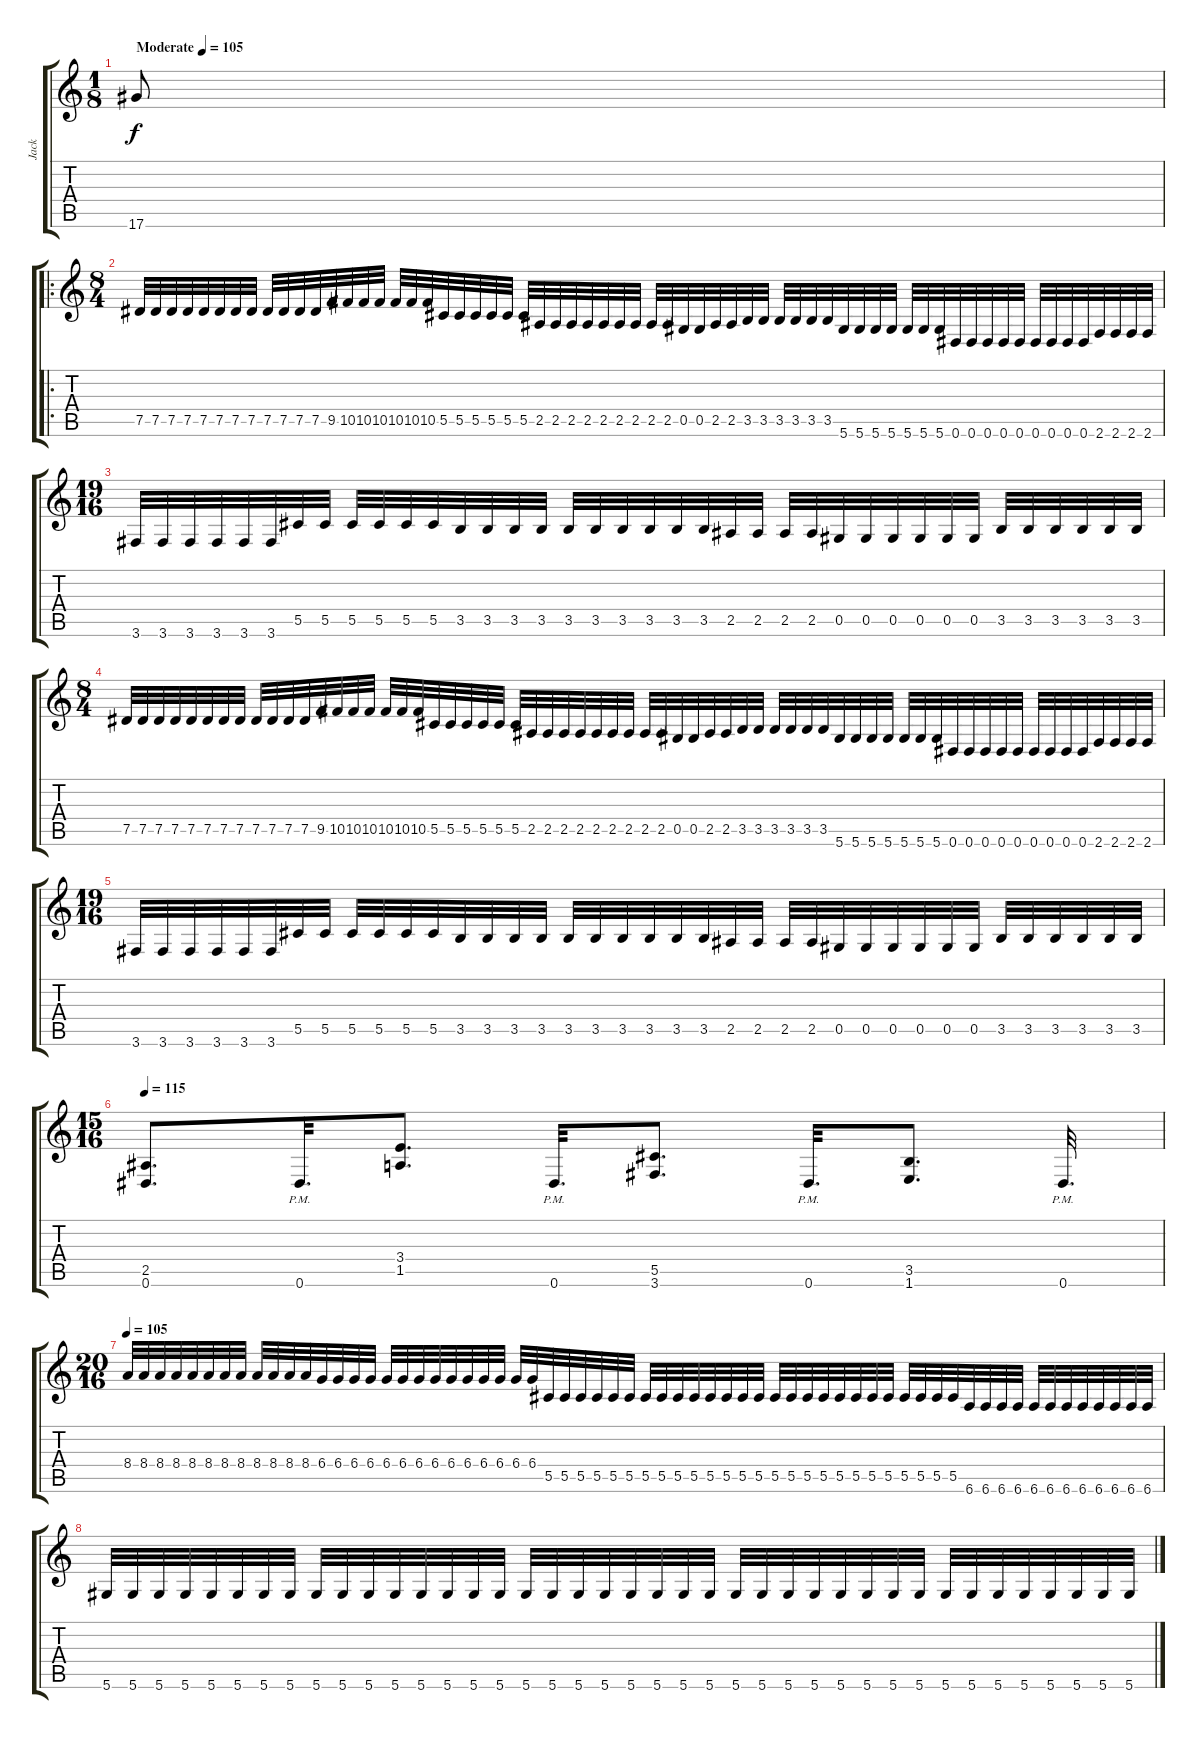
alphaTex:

\track ("Jack" "Jack") {instrument distortionguitar}
\staff {score tabs}
\tuning (Eb4 Bb3 Gb3 Db3 Ab2 Eb2) {hide}
\ts (1 8)
\tempo (105 "Moderate")
\clef g2
\ks c
17.6.8{dy f instrument distortionguitar} |
\ro
\ts (8 4)
7.5.32{beam Up} 7.5.32{beam Up} 7.5.32{beam Up} 7.5.32{beam Up} 7.5.32{beam Up} 7.5.32{beam Up} 7.5.32{beam Up} 7.5.32{beam Up} 7.5.32{beam Up} 7.5.32{beam Up} 7.5.32{beam Up} 7.5.32{beam Up} 9.5.32{beam Up} 10.5.32{beam Up} 10.5.32{beam Up} 10.5.32{beam Up} 10.5.32 10.5.32 10.5.32 5.5.32 5.5.32 5.5.32 5.5.32 5.5.32 5.5.32 2.5.32 2.5.32 2.5.32 2.5.32 2.5.32 2.5.32 2.5.32 2.5.32 2.5.32 0.5.32 0.5.32 2.5.32 2.5.32 3.5.32 3.5.32 3.5.32 3.5.32 3.5.32 3.5.32 5.6.32 5.6.32 5.6.32 5.6.32 5.6.32 5.6.32 5.6.32 0.6.32 0.6.32 0.6.32 0.6.32 0.6.32 0.6.32 0.6.32 0.6.32 0.6.32 2.6.32 2.6.32 2.6.32 2.6.32 |
\ts (19 16)
3.6.32 3.6.32 3.6.32 3.6.32 3.6.32 3.6.32 5.5.32 5.5.32 5.5.32 5.5.32 5.5.32 5.5.32 3.5.32 3.5.32 3.5.32 3.5.32 3.5.32 3.5.32 3.5.32 3.5.32 3.5.32 3.5.32 2.5.32 2.5.32 2.5.32 2.5.32 0.5.32 0.5.32 0.5.32 0.5.32 0.5.32 0.5.32 3.5.32 3.5.32 3.5.32 3.5.32 3.5.32 3.5.32 |
\ts (8 4)
7.5.32{beam Up} 7.5.32{beam Up} 7.5.32{beam Up} 7.5.32{beam Up} 7.5.32{beam Up} 7.5.32{beam Up} 7.5.32{beam Up} 7.5.32{beam Up} 7.5.32{beam Up} 7.5.32{beam Up} 7.5.32{beam Up} 7.5.32{beam Up} 9.5.32{beam Up} 10.5.32{beam Up} 10.5.32{beam Up} 10.5.32{beam Up} 10.5.32 10.5.32 10.5.32 5.5.32 5.5.32 5.5.32 5.5.32 5.5.32 5.5.32 2.5.32 2.5.32 2.5.32 2.5.32 2.5.32 2.5.32 2.5.32 2.5.32 2.5.32 0.5.32 0.5.32 2.5.32 2.5.32 3.5.32 3.5.32 3.5.32 3.5.32 3.5.32 3.5.32 5.6.32 5.6.32 5.6.32 5.6.32 5.6.32 5.6.32 5.6.32 0.6.32 0.6.32 0.6.32 0.6.32 0.6.32 0.6.32 0.6.32 0.6.32 0.6.32 2.6.32 2.6.32 2.6.32 2.6.32 |
\ts (19 16)
3.6.32 3.6.32 3.6.32 3.6.32 3.6.32 3.6.32 5.5.32 5.5.32 5.5.32 5.5.32 5.5.32 5.5.32 3.5.32 3.5.32 3.5.32 3.5.32 3.5.32 3.5.32 3.5.32 3.5.32 3.5.32 3.5.32 2.5.32 2.5.32 2.5.32 2.5.32 0.5.32 0.5.32 0.5.32 0.5.32 0.5.32 0.5.32 3.5.32 3.5.32 3.5.32 3.5.32 3.5.32 3.5.32 |
\ts (15 16)
\tempo 115
(2.5 0.6).8{d} 0.6{pm}.32{d} (3.4 1.5).8{d} 0.6{pm}.32{d} (5.5 3.6).8{d} 0.6{pm}.32{d} (3.5 1.6).8{d} 0.6{pm}.32{d} |
\ts (20 16)
\tempo 100
\tempo 105
8.4.32 8.4.32 8.4.32 8.4.32 8.4.32 8.4.32 8.4.32 8.4.32 8.4.32 8.4.32 8.4.32 8.4.32 6.4.32 6.4.32 6.4.32 6.4.32 6.4.32 6.4.32 6.4.32 6.4.32 6.4.32 6.4.32 6.4.32 6.4.32 6.4.32 6.4.32 5.5.32 5.5.32 5.5.32 5.5.32 5.5.32 5.5.32 5.5.32 5.5.32 5.5.32 5.5.32 5.5.32 5.5.32 5.5.32 5.5.32 5.5.32 5.5.32 5.5.32 5.5.32 5.5.32 5.5.32 5.5.32 5.5.32 5.5.32 5.5.32 5.5.32 5.5.32 6.6.32 6.6.32 6.6.32 6.6.32 6.6.32 6.6.32 6.6.32 6.6.32 6.6.32 6.6.32 6.6.32 6.6.32 |
5.6.32 5.6.32 5.6.32 5.6.32 5.6.32 5.6.32 5.6.32 5.6.32 5.6.32 5.6.32 5.6.32 5.6.32 5.6.32 5.6.32 5.6.32 5.6.32 5.6.32 5.6.32 5.6.32 5.6.32 5.6.32 5.6.32 5.6.32 5.6.32 5.6.32 5.6.32 5.6.32 5.6.32 5.6.32 5.6.32 5.6.32 5.6.32 5.6.32 5.6.32 5.6.32 5.6.32 5.6.32 5.6.32 5.6.32 5.6.32
